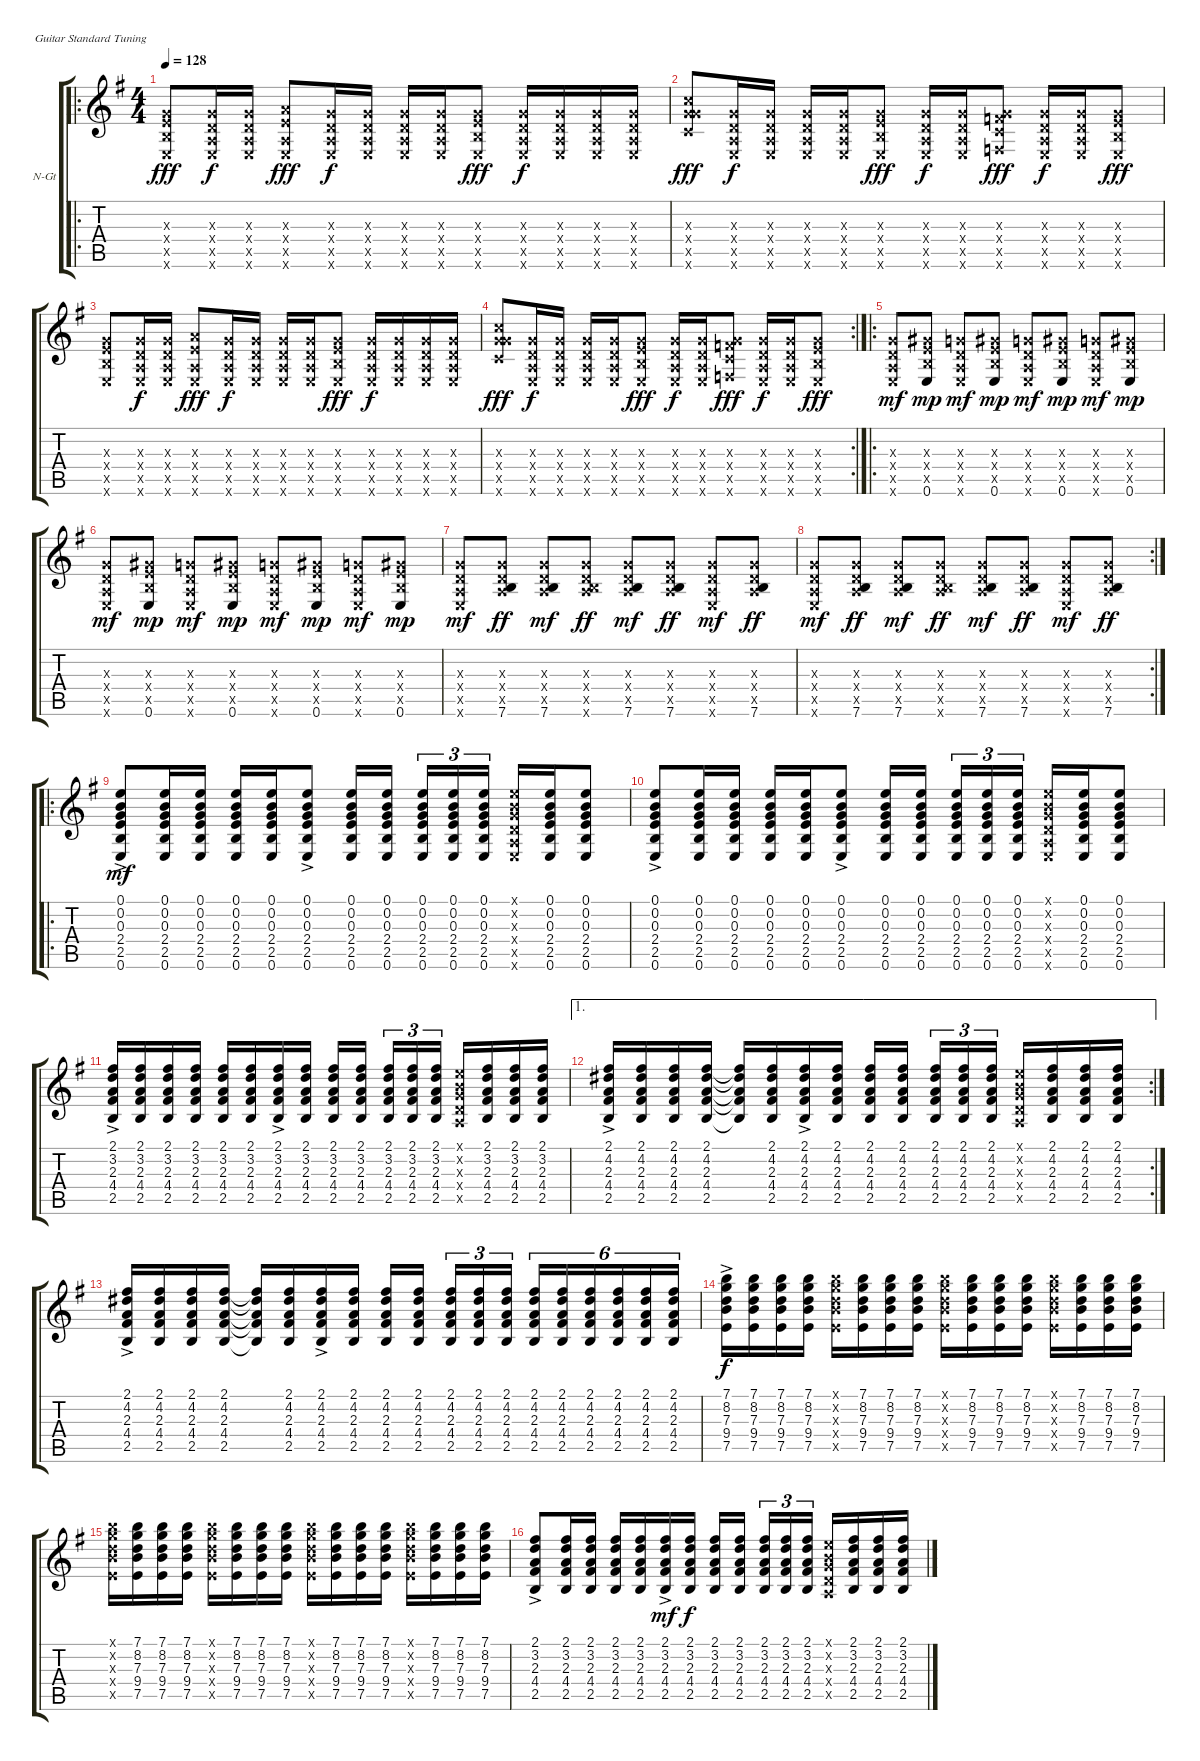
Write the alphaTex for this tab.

\bracketExtendMode groupsimilarinstruments
\firstSystemTrackNameOrientation horizontal
\otherSystemsTrackNameOrientation horizontal
\track ("Gabriela" "N-Gt") {instrument acousticguitarnylon}
\staff {score tabs}
\tuning (E4 B3 G3 D3 A2 E2)
\ro
\ts (4 4)
\tempo 128
\clef g2
\ks eminor
(0.3{x} 2.4{x} 2.5{x} 0.6{x}).8{dy fff} (0.3{x} 0.4{x} 0.5{x} 0.6{x}).16{dy f} (0.3{x} 0.4{x} 0.5{x} 0.6{x}).16 (2.3{x} 2.4{x} 0.5{x} 0.6{x}).8{dy fff} (0.3{x} 0.4{x} 0.5{x} 0.6{x}).16{dy f} (0.3{x} 0.4{x} 0.5{x} 0.6{x}).16 (0.3{x} 0.4{x} 0.5{x} 0.6{x}).16 (0.3{x} 0.4{x} 0.5{x} 0.6{x}).16 (0.3{x} 2.4{x} 2.5{x} 0.6{x}).8{dy fff} (0.3{x} 0.4{x} 0.5{x} 0.6{x}).16{dy f} (0.3{x} 0.4{x} 0.5{x} 0.6{x}).16 (0.3{x} 0.4{x} 0.5{x} 0.6{x}).16 (0.3{x} 0.4{x} 0.5{x} 0.6{x}).16 |
(0.3{x} 10.4{x} 10.5{x} 8.6{x}).8{dy fff} (0.3{x} 0.4{x} 0.5{x} 0.6{x}).16{dy f} (0.3{x} 0.4{x} 0.5{x} 0.6{x}).16 (0.3{x} 0.4{x} 0.5{x} 0.6{x}).16 (0.3{x} 0.4{x} 0.5{x} 0.6{x}).16 (0.3{x} 2.4{x} 2.5{x} 0.6{x}).8{dy fff} (0.3{x} 0.4{x} 0.5{x} 0.6{x}).16{dy f} (0.3{x} 0.4{x} 0.5{x} 0.6{x}).16 (0.3{x} 3.4{x} 3.5{x} 1.6{x}).8{dy fff} (0.3{x} 0.4{x} 0.5{x} 0.6{x}).16{dy f} (0.3{x} 0.4{x} 0.5{x} 0.6{x}).16 (0.3{x} 2.4{x} 2.5{x} 0.6{x}).8{dy fff} |
(0.3{x} 2.4{x} 2.5{x} 0.6{x}).8 (0.3{x} 0.4{x} 0.5{x} 0.6{x}).16{dy f} (0.3{x} 0.4{x} 0.5{x} 0.6{x}).16 (2.3{x} 2.4{x} 0.5{x} 0.6{x}).8{dy fff} (0.3{x} 0.4{x} 0.5{x} 0.6{x}).16{dy f} (0.3{x} 0.4{x} 0.5{x} 0.6{x}).16 (0.3{x} 0.4{x} 0.5{x} 0.6{x}).16 (0.3{x} 0.4{x} 0.5{x} 0.6{x}).16 (0.3{x} 2.4{x} 2.5{x} 0.6{x}).8{dy fff} (0.3{x} 0.4{x} 0.5{x} 0.6{x}).16{dy f} (0.3{x} 0.4{x} 0.5{x} 0.6{x}).16 (0.3{x} 0.4{x} 0.5{x} 0.6{x}).16 (0.3{x} 0.4{x} 0.5{x} 0.6{x}).16 |
\rc 2
(0.3{x} 10.4{x} 10.5{x} 8.6{x}).8{dy fff} (0.3{x} 0.4{x} 0.5{x} 0.6{x}).16{dy f} (0.3{x} 0.4{x} 0.5{x} 0.6{x}).16 (0.3{x} 0.4{x} 0.5{x} 0.6{x}).16 (0.3{x} 0.4{x} 0.5{x} 0.6{x}).16 (0.3{x} 2.4{x} 2.5{x} 0.6{x}).8{dy fff} (0.3{x} 0.4{x} 0.5{x} 0.6{x}).16{dy f} (0.3{x} 0.4{x} 0.5{x} 0.6{x}).16 (0.3{x} 3.4{x} 3.5{x} 1.6{x}).8{dy fff} (0.3{x} 0.4{x} 0.5{x} 0.6{x}).16{dy f} (0.3{x} 0.4{x} 0.5{x} 0.6{x}).16 (0.3{x} 2.4{x} 2.5{x} 0.6{x}).8{dy fff} |
\ro
(0.3{x} 0.4{x} 0.5{x} 0.6{x}).8{dy mf} (1.3{x} 2.4{x} 2.5{x} 0.6).8{dy mp} (0.3{x} 0.4{x} 0.5{x} 0.6{x}).8{dy mf} (1.3{x} 2.4{x} 2.5{x} 0.6).8{dy mp} (0.3{x} 0.4{x} 0.5{x} 0.6{x}).8{dy mf} (1.3{x} 2.4{x} 2.5{x} 0.6).8{dy mp} (0.3{x} 0.4{x} 0.5{x} 0.6{x}).8{dy mf} (1.3{x} 2.4{x} 2.5{x} 0.6).8{dy mp} |
(0.3{x} 0.4{x} 0.5{x} 0.6{x}).8{dy mf} (1.3{x} 2.4{x} 2.5{x} 0.6).8{dy mp} (0.3{x} 0.4{x} 0.5{x} 0.6{x}).8{dy mf} (1.3{x} 2.4{x} 2.5{x} 0.6).8{dy mp} (0.3{x} 0.4{x} 0.5{x} 0.6{x}).8{dy mf} (1.3{x} 2.4{x} 2.5{x} 0.6).8{dy mp} (0.3{x} 0.4{x} 0.5{x} 0.6{x}).8{dy mf} (1.3{x} 2.4{x} 2.5{x} 0.6).8{dy mp} |
(0.3{x} 0.4{x} 0.5{x} 0.6{x}).8{dy mf} (0.3{x} 0.4{x} 0.5{x} 7.6).8{dy ff} (0.3{x} 0.4{x} 0.5{x} 7.6).8{dy mf} (0.3{x} 0.4{x} 0.5{x} 7.6{x}).8{dy ff} (0.3{x} 0.4{x} 0.5{x} 7.6).8{dy mf} (0.3{x} 0.4{x} 0.5{x} 7.6).8{dy ff} (0.3{x} 0.4{x} 0.5{x} 0.6{x}).8{dy mf} (0.3{x} 0.4{x} 0.5{x} 7.6).8{dy ff} |
\rc 2
(0.3{x} 0.4{x} 0.5{x} 0.6{x}).8{dy mf} (0.3{x} 0.4{x} 0.5{x} 7.6).8{dy ff} (0.3{x} 0.4{x} 0.5{x} 7.6).8{dy mf} (0.3{x} 0.4{x} 0.5{x} 7.6{x}).8{dy ff} (0.3{x} 0.4{x} 0.5{x} 7.6).8{dy mf} (0.3{x} 0.4{x} 0.5{x} 7.6).8{dy ff} (0.3{x} 0.4{x} 0.5{x} 0.6{x}).8{dy mf} (0.3{x} 0.4{x} 0.5{x} 7.6).8{dy ff} |
\ro
(0.1{ac} 0.2{ac} 0.3{ac} 2.4{ac} 2.5{ac} 0.6{ac}).8{dy mf} (0.1 0.2 0.3 2.4 2.5 0.6).16 (0.1 0.2 0.3 2.4 2.5 0.6).16 (0.1 0.2 0.3 2.4 2.5 0.6).16 (0.1 0.2 0.3 2.4 2.5 0.6).16 (0.1{ac} 0.2{ac} 0.3{ac} 2.4{ac} 2.5{ac} 0.6{ac}).8 (0.1 0.2 0.3 2.4 2.5 0.6).16 (0.1 0.2 0.3 2.4 2.5 0.6).16 (0.1 0.2 0.3 2.4 2.5 0.6).16{tu (3 2)} (0.1 0.2 0.3 2.4 2.5 0.6).16{tu (3 2)} (0.1 0.2 0.3 2.4 2.5 0.6).16{tu (3 2)} (0.1{x} 0.2{x} 0.3{x} 0.4{x} 0.5{x} 0.6{x}).16 (0.1 0.2 0.3 2.4 2.5 0.6).16 (0.1 0.2 0.3 2.4 2.5 0.6).8 |
(0.1{ac} 0.2{ac} 0.3{ac} 2.4{ac} 2.5{ac} 0.6{ac}).8 (0.1 0.2 0.3 2.4 2.5 0.6).16 (0.1 0.2 0.3 2.4 2.5 0.6).16 (0.1 0.2 0.3 2.4 2.5 0.6).16 (0.1 0.2 0.3 2.4 2.5 0.6).16 (0.1{ac} 0.2{ac} 0.3{ac} 2.4{ac} 2.5{ac} 0.6{ac}).8 (0.1 0.2 0.3 2.4 2.5 0.6).16 (0.1 0.2 0.3 2.4 2.5 0.6).16 (0.1 0.2 0.3 2.4 2.5 0.6).16{tu (3 2)} (0.1 0.2 0.3 2.4 2.5 0.6).16{tu (3 2)} (0.1 0.2 0.3 2.4 2.5 0.6).16{tu (3 2)} (0.1{x} 0.2{x} 0.3{x} 0.4{x} 0.5{x} 0.6{x}).16 (0.1 0.2 0.3 2.4 2.5 0.6).16 (0.1 0.2 0.3 2.4 2.5 0.6).8 |
(2.1{ac} 3.2{ac} 2.3{ac} 4.4{ac} 2.5{ac}).16 (2.1 3.2 2.3 4.4 2.5).16 (2.1 3.2 2.3 4.4 2.5).16 (2.1 3.2 2.3 4.4 2.5).16 (2.1 3.2 2.3 4.4 2.5).16 (2.1 3.2 2.3 4.4 2.5).16 (2.1{ac} 3.2{ac} 2.3{ac} 4.4{ac} 2.5{ac}).16 (2.1 3.2 2.3 4.4 2.5).16 (2.1 3.2 2.3 4.4 2.5).16 (2.1 3.2 2.3 4.4 2.5).16 (2.1 3.2 2.3 4.4 2.5).16{tu (3 2)} (2.1 3.2 2.3 4.4 2.5).16{tu (3 2)} (2.1 3.2 2.3 4.4 2.5).16{tu (3 2)} (0.1{x} 0.2{x} 0.3{x} 0.4{x} 0.5{x}).16 (2.1 3.2 2.3 4.4 2.5).16 (2.1 3.2 2.3 4.4 2.5).16 (2.1 3.2 2.3 4.4 2.5).16 |
\ae 1
\rc 2
(2.1{ac} 4.2{ac} 2.3{ac} 4.4{ac} 2.5{ac}).16 (2.1 4.2 2.3 4.4 2.5).16 (2.1 4.2 2.3 4.4 2.5).16 (2.1 4.2 2.3 4.4 2.5).16 (2.1{t} 4.2{t} 2.3{t} 4.4{t} 2.5{t}).16 (2.1 4.2 2.3 4.4 2.5).16 (2.1{ac} 4.2{ac} 2.3{ac} 4.4{ac} 2.5{ac}).16 (2.1 4.2 2.3 4.4 2.5).16 (2.1 4.2 2.3 4.4 2.5).16 (2.1 4.2 2.3 4.4 2.5).16 (2.1 4.2 2.3 4.4 2.5).16{tu (3 2)} (2.1 4.2 2.3 4.4 2.5).16{tu (3 2)} (2.1 4.2 2.3 4.4 2.5).16{tu (3 2)} (0.1{x} 0.2{x} 0.3{x} 0.4{x} 0.5{x}).16 (2.1 4.2 2.3 4.4 2.5).16 (2.1 4.2 2.3 4.4 2.5).16 (2.1 4.2 2.3 4.4 2.5).16 |
(2.1{ac} 4.2{ac} 2.3{ac} 4.4{ac} 2.5{ac}).16 (2.1 4.2 2.3 4.4 2.5).16 (2.1 4.2 2.3 4.4 2.5).16 (2.1 4.2 2.3 4.4 2.5).16 (2.1{t} 4.2{t} 2.3{t} 4.4{t} 2.5{t}).16 (2.1 4.2 2.3 4.4 2.5).16 (2.1{ac} 4.2{ac} 2.3{ac} 4.4{ac} 2.5{ac}).16 (2.1 4.2 2.3 4.4 2.5).16 (2.1 4.2 2.3 4.4 2.5).16 (2.1 4.2 2.3 4.4 2.5).16 (2.1 4.2 2.3 4.4 2.5).16{tu (3 2)} (2.1 4.2 2.3 4.4 2.5).16{tu (3 2)} (2.1 4.2 2.3 4.4 2.5).16{tu (3 2)} (2.1 4.2 2.3 4.4 2.5).16{tu (6 4)} (2.1 4.2 2.3 4.4 2.5).16{tu (6 4)} (2.1 4.2 2.3 4.4 2.5).16{tu (6 4)} (2.1 4.2 2.3 4.4 2.5).16{tu (6 4)} (2.1 4.2 2.3 4.4 2.5).16{tu (6 4)} (2.1 4.2 2.3 4.4 2.5).16{tu (6 4)} |
(7.1{ac} 8.2{ac} 7.3{ac} 9.4{ac} 7.5{ac}).16{dy f} (7.1 8.2 7.3 9.4 7.5).16 (7.1 8.2 7.3 9.4 7.5).16 (7.1 8.2 7.3 9.4 7.5).16 (7.1{x} 8.2{x} 7.3{x} 9.4{x} 7.5{x}).16 (7.1 8.2 7.3 9.4 7.5).16 (7.1 8.2 7.3 9.4 7.5).16 (7.1 8.2 7.3 9.4 7.5).16 (7.1{x} 8.2{x} 7.3{x} 9.4{x} 7.5{x}).16 (7.1 8.2 7.3 9.4 7.5).16 (7.1 8.2 7.3 9.4 7.5).16 (7.1 8.2 7.3 9.4 7.5).16 (7.1{x} 8.2{x} 7.3{x} 9.4{x} 7.5{x}).16 (7.1 8.2 7.3 9.4 7.5).16 (7.1 8.2 7.3 9.4 7.5).16 (7.1 8.2 7.3 9.4 7.5).16 |
(7.1{x} 8.2{x} 7.3{x} 9.4{x} 7.5{x}).16 (7.1 8.2 7.3 9.4 7.5).16 (7.1 8.2 7.3 9.4 7.5).16 (7.1 8.2 7.3 9.4 7.5).16 (7.1{x} 8.2{x} 7.3{x} 9.4{x} 7.5{x}).16 (7.1 8.2 7.3 9.4 7.5).16 (7.1 8.2 7.3 9.4 7.5).16 (7.1 8.2 7.3 9.4 7.5).16 (7.1{x} 8.2{x} 7.3{x} 9.4{x} 7.5{x}).16 (7.1 8.2 7.3 9.4 7.5).16 (7.1 8.2 7.3 9.4 7.5).16 (7.1 8.2 7.3 9.4 7.5).16 (7.1{x} 8.2{x} 7.3{x} 9.4{x} 7.5{x}).16 (7.1 8.2 7.3 9.4 7.5).16 (7.1 8.2 7.3 9.4 7.5).16 (7.1 8.2 7.3 9.4 7.5).16 |
(2.1{ac} 3.2{ac} 2.3{ac} 4.4{ac} 2.5{ac}).8 (2.1 3.2 2.3 4.4 2.5).16 (2.1 3.2 2.3 4.4 2.5).16 (2.1 3.2 2.3 4.4 2.5).16 (2.1 3.2 2.3 4.4 2.5).16 (2.1{ac} 3.2{ac} 2.3{ac} 4.4{ac} 2.5{ac}).16{dy mf} (2.1 3.2 2.3 4.4 2.5).16{dy f} (2.1 3.2 2.3 4.4 2.5).16 (2.1 3.2 2.3 4.4 2.5).16 (2.1 3.2 2.3 4.4 2.5).16{tu (3 2)} (2.1 3.2 2.3 4.4 2.5).16{tu (3 2)} (2.1 3.2 2.3 4.4 2.5).16{tu (3 2)} (0.1{x} 0.2{x} 0.3{x} 0.4{x} 0.5{x}).16 (2.1 3.2 2.3 4.4 2.5).16 (2.1 3.2 2.3 4.4 2.5).16 (2.1 3.2 2.3 4.4 2.5).16
